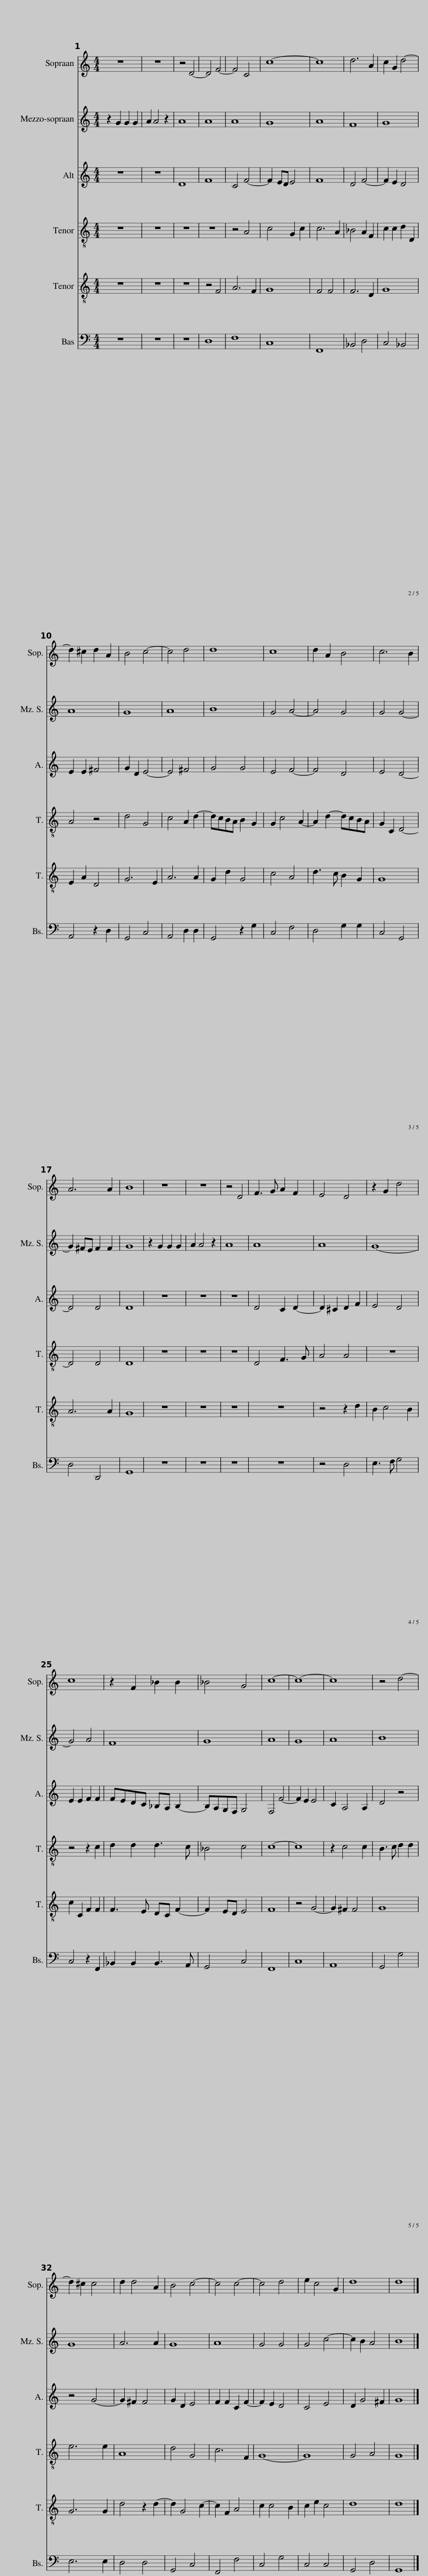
X:1
%%score 1 2 3 4 5 6
L:1/8
Q:1/4=120
M:4/4
I:linebreak $
K:C
V:1 treble
V:2 treble
V:3 treble
V:4 treble-8
V:5 treble-8
V:6 bass
V:1
 z8 | z8 | z4 D4- | D4 F4- | F4 C4 | %5
 c8- | c8 | d6 A2 | c2 G2 d4- |$ d2 ^c2 d2 A2 | %10
 B4 c4- | c4 d4 | d8 | c8 | d2 A2 B4 | %15
 c6 B2 |$ A6 A2 | B8 | z8 | z8 | %20
 z4 D4 | F3 G A2 F2 | E4 D4 | z2 G2 d4 |$ c8 | %25
 z2 F2 _B2 B2 | _B4 G4 | c8- | c8- | c8 | %30
 z4 d4- |$ d2 ^c2 c4 | d2 d4 A2 | B4 c4- | c4 c4- | %35
 c4 d4 | e2 c4 G2 | d8 | d8 |] %39
V:2
 z2 G2 G2 G2 | A2 A4 z2 | A8 | A8 | A8 | %5
 G8 | A8 | F8 | G8 |$ A8 | %10
 G8 | A8 | B8 | G4 A4- | A4 G4 | %15
 G4 G4- |$ G2 ^FE F2 F2 | G8 | z2 G2 G2 G2 | A2 A4 z2 | %20
 A8 | A8 | A8 | G8- |$ G4 A4 | %25
 F8 | G8 | A8 | G8 | A8 | %30
 B8 |$ G8 | A6 A2 | G8 | A8 | %35
 G4 G4 | G4 c4- | c2 B2 A4 | B8 |] %39
V:3
 z8 | z8 | D8 | F8 | C4 F4- | %5
 F2 ED E4 | F8 | D4 F4- | F2 E2 D4 |$ E2 E2 ^F4 | %10
 G2 D2 E4- | E4 ^F4 | G4 G4 | E4 F4- | F4 D4 | %15
 E4 D4- |$ D4 D4 | D8 | z8 | z8 | %20
 z8 | D4 C2 D2- | D2 ^C2 D2 F2 | E4 D4 |$ E2 E2 F2 F2 | %25
 FEDC _B,A, B,2- | B,A,G,F, G,4 | F,4 F4- | F2 E2 E4 | C2 A,4 A,2 | %30
 D4 z4 |$ z4 G4- | G2 ^F2 F4 | G2 D2 E4 | F2 F2 C2 F2- | %35
 F2 E2 D4 | C4 E4 | D2 G4 ^F2 | G8 |] %39
V:4
 z8 | z8 | z8 | z8 | z4 A4 | %5
 c4 G2 c2 | c6 A2 | _B4 A2 F2 | c2 c2 d2 D2 |$ A4 z4 | %10
 d4 G4 | c4 A2 d2- | dcBA B2 G2 | G2 c4 A2- | A2 d2- dcBA | %15
 G2 C2 D4- |$ D4 D4 | D8 | z8 | z8 | %20
 z8 | D4 F3 G | A4 A4 | z8 |$ z4 z2 c2 | %25
 d2 d2 d3 c | _B4 c4 | c8- | c8 | z2 c4 c2 | %30
 B3 c d2 d2 |$ e6 e2 | A8 | d4 G4 | c6 F2 | %35
 G8- | G8 | G4 A4 | G8 |] %39
V:5
 z8 | z8 | z8 | z4 F4 | A6 F2 | %5
 G8 | F4 F4 | F6 D2 | G8 |$ E2 A2 D4 | %10
 G6 E2 | A6 A2 | G2 d2 G4 | c4 A4 | d3 c B2 G2 | %15
 G8 |$ A6 A2 | G8 | z8 | z8 | %20
 z8 | z8 | z4 z2 d2 | B2 c4 B2 |$ c2 C2 F2 F2 | %25
 F3 E DC F2- | F2 ED E4 | F8 | z4 G4- | G2 ^F2 F4 | %30
 G8 |$ G6 G2 | d4 z2 d2- | d2 G4 c2- | c2 F2 A4 | %35
 c2 c4 B2 | c2 e2 c4 | d8 | d8 |] %39
V:6
 z8 | z8 | z8 | D,8 | F,8 | %5
 C,8 | F,,8 | _B,,4 D,4 | C,4 _B,,4 |$ A,,4 z2 D,2 | %10
 G,,4 C,4 | A,,4 D,2 D,2 | G,,4 z2 G,2 | C,4 F,4 | D,4 G,2 G,2 | %15
 C,4 G,,4 |$ D,4 D,,4 | G,,8 | z8 | z8 | %20
 z8 | z8 | z4 D,4 | E,3 F, G,4 |$ C,4 z2 F,,2 | %25
 _B,,2 B,,2 B,,3 A,, | G,,4 C,4 | F,,8 | C,8 | A,,8 | %30
 G,,4 G,4 |$ E,6 E,2 | D,4 D,4 | G,,4 C,4 | F,,4 F,4 | %35
 C,4 G,4 | C,4 C,4 | G,,4 D,4 | G,,8 |] %39
